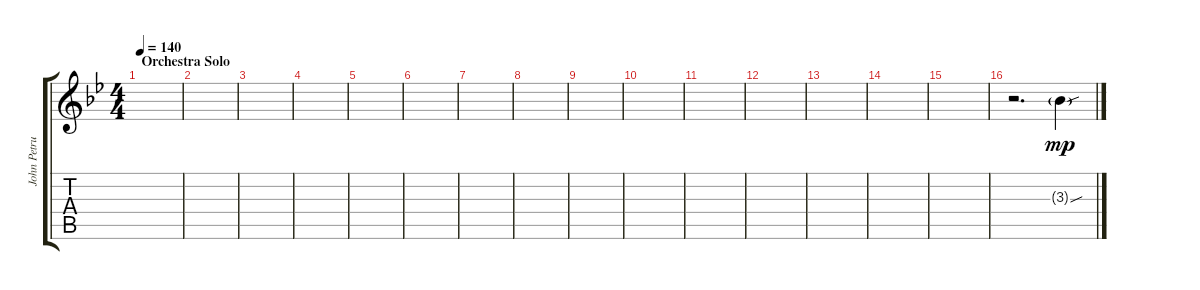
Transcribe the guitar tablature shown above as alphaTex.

\track ("John Petrucci Slide Guitar" "John Petru") {instrument distortionguitar}
\staff {score tabs}
\tuning (E4 B3 G3 D3 A2 E2) {hide}
\ts (4 4)
\section ("" "Orchestra Solo")
\tempo 140
\clef g2
\ks bb
|
|
|
|
|
|
|
|
|
|
|
|
|
|
|
r.2{d volume 14} 3.3{sou g}.4{dy mp}
